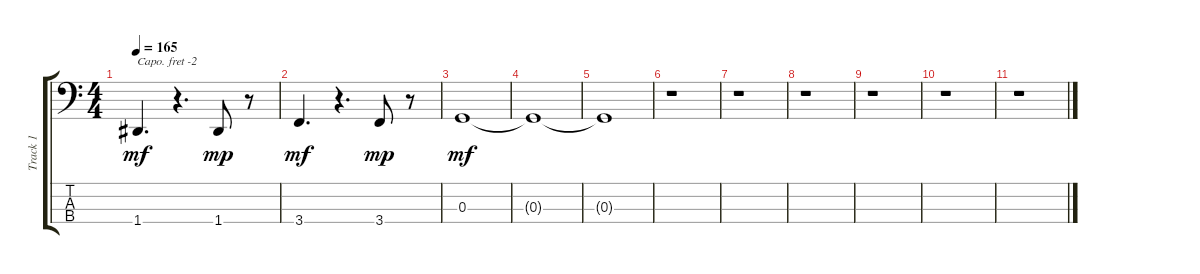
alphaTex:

\track ("Track 1" "Track 1") {instrument electricbasspick}
\staff {score tabs}
\capo -2
\tuning (G2 D2 A1 E1) {hide}
\ts (4 4)
\tempo 165
\clef f4
\ks c
1.4.4{d dy mf} r.4{d} 1.4.8{dy mp} r.8 |
3.4.4{d dy mf} r.4{d} 3.4.8{dy mp} r.8 |
0.3.1{dy mf} |
0.3{t}.1 |
0.3{t}.1 |
r.1 |
r.1 |
r.1 |
r.1 |
r.1 |
r.1
